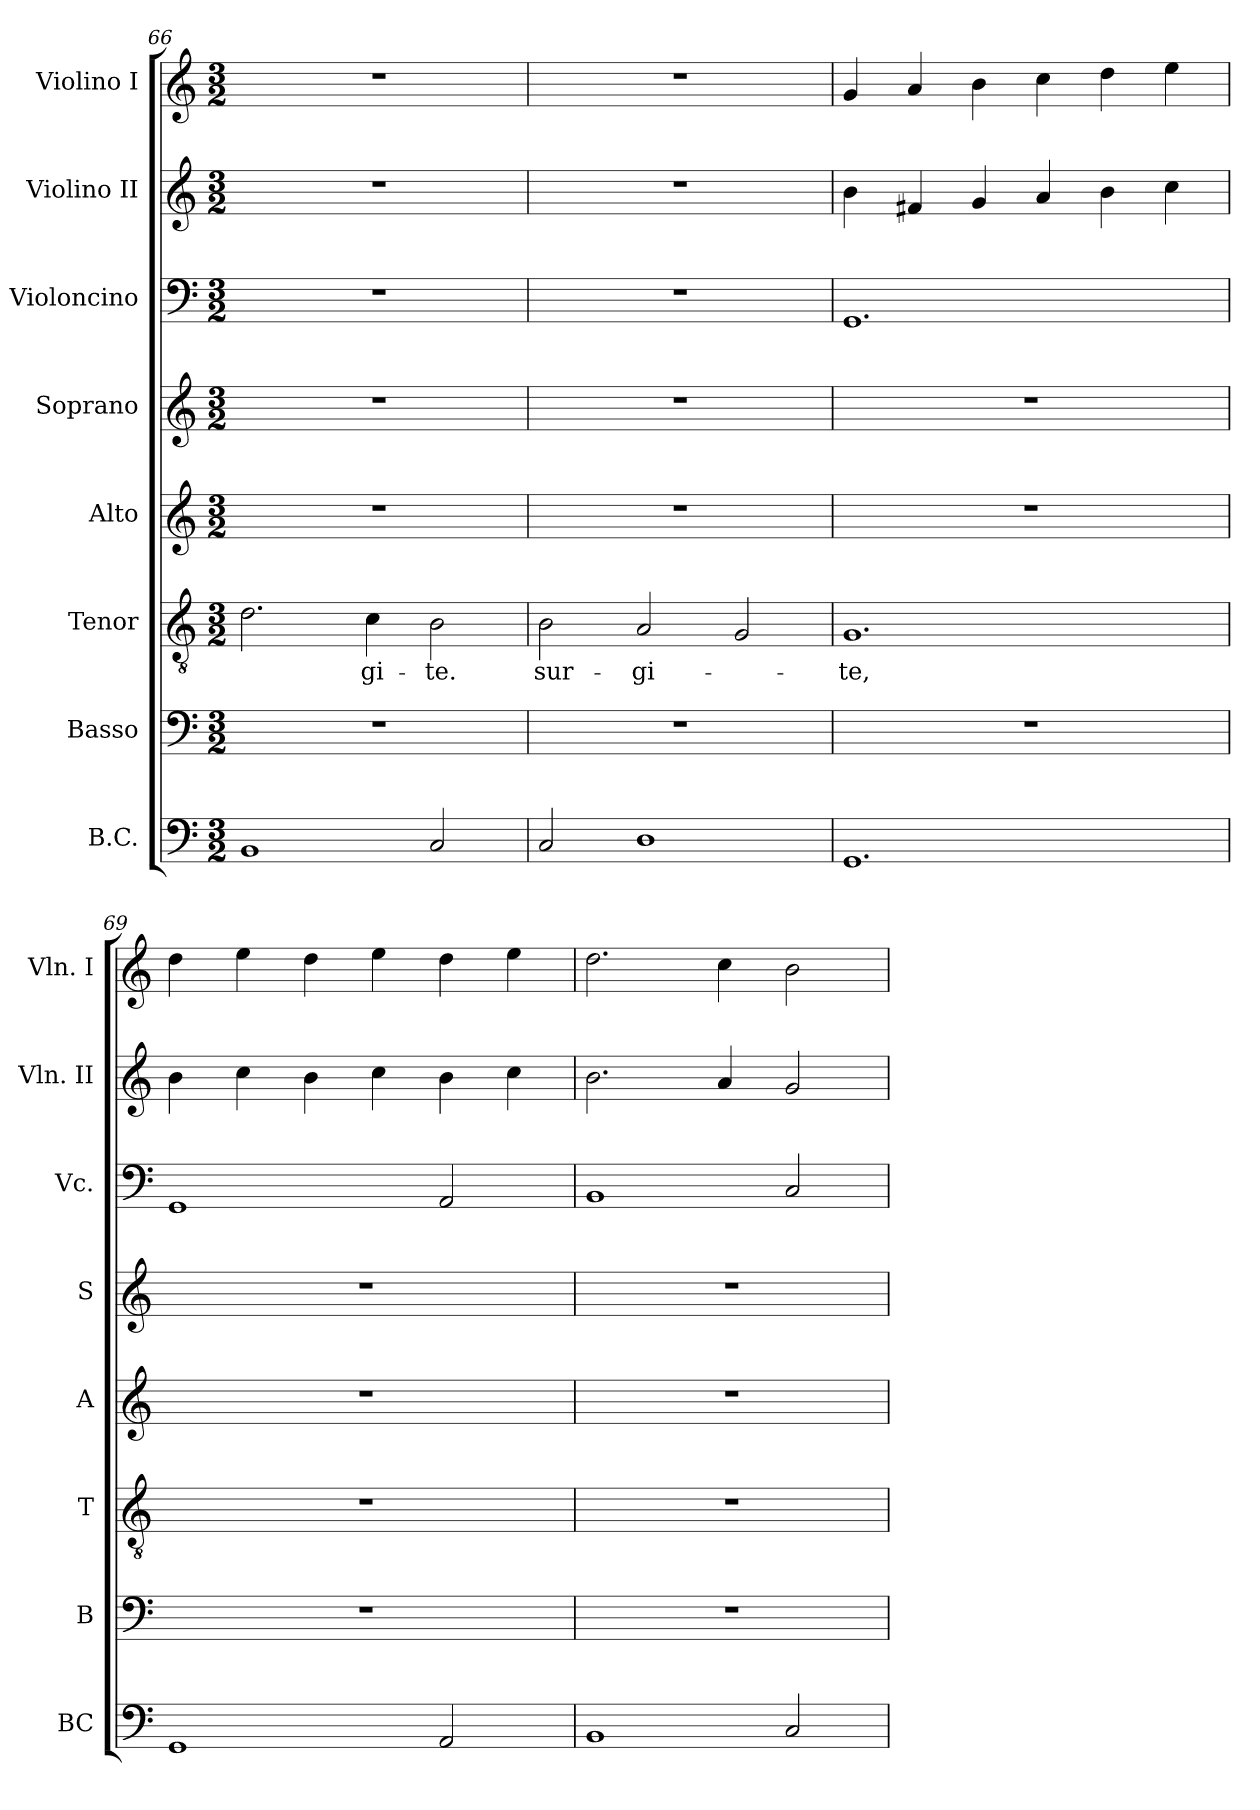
**kern	**kern	**kern	**text	**kern	**kern	**kern	**kern	**kern
*part8	*part7	*part6	*part6	*part5	*part4	*part3	*part2	*part1
*staff8	*staff7	*staff6	*staff6	*staff5	*staff4	*staff3	*staff2	*staff1
*I"B.C.	*I"Basso	*I"Tenor	*	*I"Alto	*I"Soprano	*I"Violoncino	*I"Violino II	*I"Violino I
*I'BC	*I'B	*I'T	*	*I'A	*I'S	*I'Vc.	*I'Vln. II	*I'Vln. I
*clefF4	*clefF4	*clefGv2	*	*clefG2	*clefG2	*clefF4	*clefG2	*clefG2
*k[]	*k[]	*k[]	*	*k[]	*k[]	*k[]	*k[]	*k[]
*C:	*C:	*C:	*	*C:	*C:	*C:	*C:	*C:
*M3/2	*M3/2	*M3/2	*	*M3/2	*M3/2	*M3/2	*M3/2	*M3/2
=66	=66	=66	=66	=66	=66	=66	=66	=66
1BB	1.r	2.d\	.	1.r	1.r	1.r	1.r	1.r
!	!	!	!LO:LY:b	!	!	!	!	!
.	.	4c\	-gi-	.	.	.	.	.
!	!	!	!LO:LY:b	!	!	!	!	!
2C/	.	2B\	-te.	.	.	.	.	.
=67	=67	=67	=67	=67	=67	=67	=67	=67
!	!	!	!LO:LY:b	!	!	!	!	!
2C/	1.r	2B\	sur-	1.r	1.r	1.r	1.r	1.r
!	!	!	!LO:LY:b	!	!	!	!	!
1D	.	2A/	-gi-	.	.	.	.	.
.	.	2G/	.	.	.	.	.	.
=68	=68	=68	=68	=68	=68	=68	=68	=68
!	!	!	!LO:LY:b	!	!	!	!	!
1.GG	1.r	1.G	-te,	1.r	1.r	1.GG	4b\	4g/
.	.	.	.	.	.	.	4f#X/	4a/
.	.	.	.	.	.	.	4g/	4b\
.	.	.	.	.	.	.	4a/	4cc\
.	.	.	.	.	.	.	4b\	4dd\
.	.	.	.	.	.	.	4cc\	4ee\
=69	=69	=69	=69	=69	=69	=69	=69	=69
1GG	1.r	1.r	.	1.r	1.r	1GG	4b\	4dd\
.	.	.	.	.	.	.	4cc\	4ee\
.	.	.	.	.	.	.	4b\	4dd\
.	.	.	.	.	.	.	4cc\	4ee\
2AA/	.	.	.	.	.	2AA/	4b\	4dd\
.	.	.	.	.	.	.	4cc\	4ee\
=70	=70	=70	=70	=70	=70	=70	=70	=70
1BB	1.r	1.r	.	1.r	1.r	1BB	2.b\	2.dd\
.	.	.	.	.	.	.	4a/	4cc\
2C/	.	.	.	.	.	2C/	2g/	2b\
=	=	=	=	=	=	=	=	=
*-	*-	*-	*-	*-	*-	*-	*-	*-
